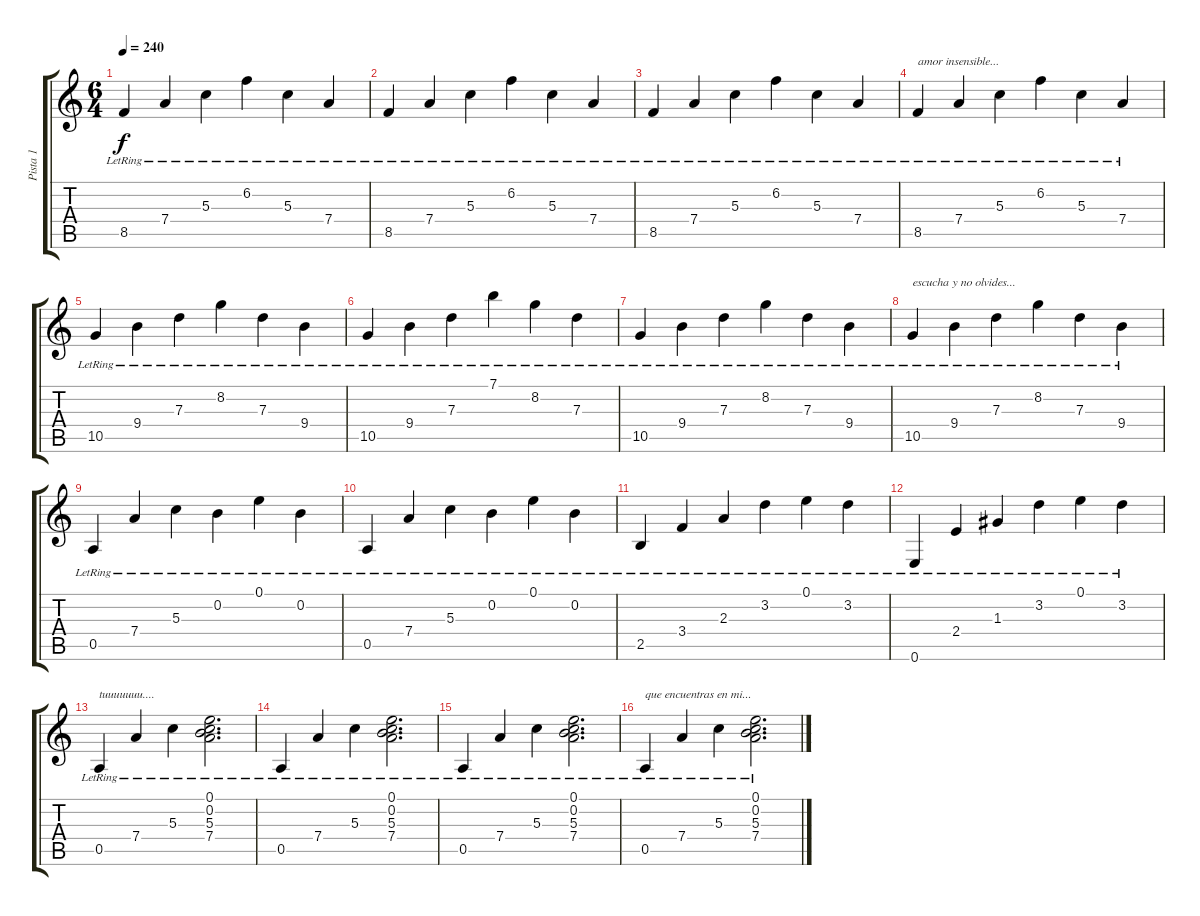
\track ("Pista 1" "Pista 1") {instrument acousticguitarsteel}
\staff {score tabs}
\tuning (E4 B3 G3 D3 A2 E2) {hide}
\ts (6 4)
\tempo 240
\clef g2
\ks c
8.5{lr}.4{dy f} 7.4{lr}.4 5.3{lr}.4 6.2{lr}.4 5.3{lr}.4 7.4{lr}.4 |
8.5{lr}.4 7.4{lr}.4 5.3{lr}.4 6.2{lr}.4 5.3{lr}.4 7.4{lr}.4 |
8.5{lr}.4 7.4{lr}.4 5.3{lr}.4 6.2{lr}.4 5.3{lr}.4 7.4{lr}.4 |
8.5{lr}.4{txt "amor insensible..."} 7.4{lr}.4 5.3{lr}.4 6.2{lr}.4 5.3{lr}.4 7.4{lr}.4 |
10.5{lr}.4 9.4{lr}.4 7.3{lr}.4 8.2{lr}.4 7.3{lr}.4 9.4{lr}.4 |
10.5{lr}.4 9.4{lr}.4 7.3{lr}.4 7.1{lr}.4 8.2{lr}.4 7.3{lr}.4 |
10.5{lr}.4 9.4{lr}.4 7.3{lr}.4 8.2{lr}.4 7.3{lr}.4 9.4{lr}.4 |
10.5{lr}.4{txt "escucha y no olvides..."} 9.4{lr}.4 7.3{lr}.4 8.2{lr}.4 7.3{lr}.4 9.4{lr}.4 |
0.5{lr}.4 7.4{lr}.4 5.3{lr}.4 0.2{lr}.4 0.1{lr}.4 0.2{lr}.4 |
0.5{lr}.4 7.4{lr}.4 5.3{lr}.4 0.2{lr}.4 0.1{lr}.4 0.2{lr}.4 |
2.5{lr}.4 3.4{lr}.4 2.3{lr}.4 3.2{lr}.4 0.1{lr}.4 3.2{lr}.4 |
0.6{lr}.4 2.4{lr}.4 1.3{lr}.4 3.2{lr}.4 0.1{lr}.4 3.2{lr}.4 |
0.5{lr}.4{txt "tuuuuuuu...."} 7.4{lr}.4 5.3{lr}.4 (0.1{lr} 0.2{lr} 5.3{lr} 7.4{lr}).2{d} |
0.5{lr}.4 7.4{lr}.4 5.3{lr}.4 (0.1{lr} 0.2{lr} 5.3{lr} 7.4{lr}).2{d} |
0.5{lr}.4 7.4{lr}.4 5.3{lr}.4 (0.1{lr} 0.2{lr} 5.3{lr} 7.4{lr}).2{d} |
0.5{lr}.4{txt "que encuentras en mi..."} 7.4{lr}.4 5.3{lr}.4 (0.1{lr} 0.2{lr} 5.3{lr} 7.4{lr}).2{d}
